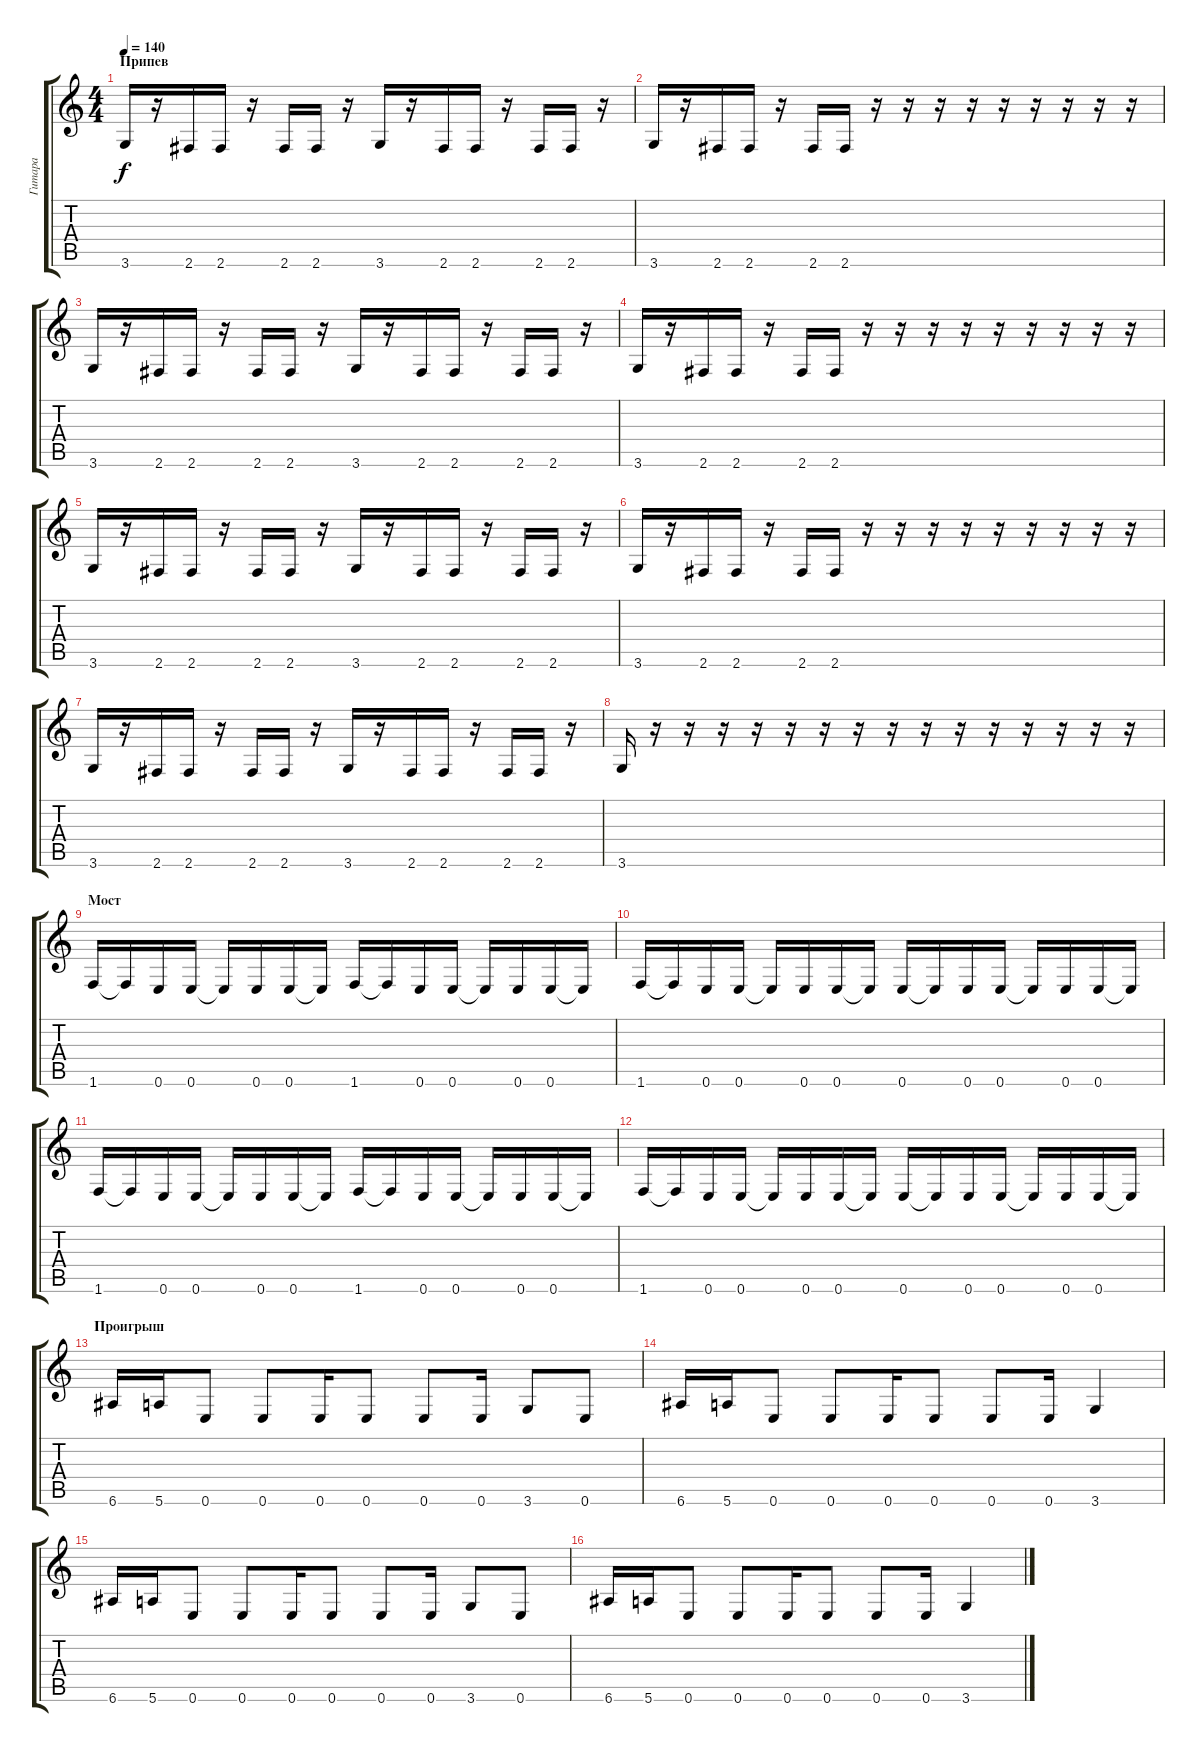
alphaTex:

\track ("Гитара" "Гитара") {instrument distortionguitar}
\staff {score tabs}
\tuning (E4 B3 G3 D3 A2 E2) {hide}
\ts (4 4)
\section ("" "Припев")
\tempo 140
\clef g2
\ks c
3.6.16{dy f} r.16 2.6.16 2.6.16 r.16 2.6.16 2.6.16 r.16 3.6.16 r.16 2.6.16 2.6.16 r.16 2.6.16 2.6.16 r.16 |
3.6.16 r.16 2.6.16 2.6.16 r.16 2.6.16 2.6.16 r.16 r.16 r.16 r.16 r.16 r.16 r.16 r.16 r.16 |
3.6.16 r.16 2.6.16 2.6.16 r.16 2.6.16 2.6.16 r.16 3.6.16 r.16 2.6.16 2.6.16 r.16 2.6.16 2.6.16 r.16 |
3.6.16 r.16 2.6.16 2.6.16 r.16 2.6.16 2.6.16 r.16 r.16 r.16 r.16 r.16 r.16 r.16 r.16 r.16 |
3.6.16 r.16 2.6.16 2.6.16 r.16 2.6.16 2.6.16 r.16 3.6.16 r.16 2.6.16 2.6.16 r.16 2.6.16 2.6.16 r.16 |
3.6.16 r.16 2.6.16 2.6.16 r.16 2.6.16 2.6.16 r.16 r.16 r.16 r.16 r.16 r.16 r.16 r.16 r.16 |
3.6.16 r.16 2.6.16 2.6.16 r.16 2.6.16 2.6.16 r.16 3.6.16 r.16 2.6.16 2.6.16 r.16 2.6.16 2.6.16 r.16 |
3.6.16 r.16 r.16 r.16 r.16 r.16 r.16 r.16 r.16 r.16 r.16 r.16 r.16 r.16 r.16 r.16 |
\section ("" "Мост")
1.6.16 1.6{t}.16 0.6.16 0.6.16 0.6{t}.16 0.6.16 0.6.16 0.6{t}.16 1.6.16 1.6{t}.16 0.6.16 0.6.16 0.6{t}.16 0.6.16 0.6.16 0.6{t}.16 |
1.6.16 1.6{t}.16 0.6.16 0.6.16 0.6{t}.16 0.6.16 0.6.16 0.6{t}.16 0.6.16 0.6{t}.16 0.6.16 0.6.16 0.6{t}.16 0.6.16 0.6.16 0.6{t}.16 |
1.6.16 1.6{t}.16 0.6.16 0.6.16 0.6{t}.16 0.6.16 0.6.16 0.6{t}.16 1.6.16 1.6{t}.16 0.6.16 0.6.16 0.6{t}.16 0.6.16 0.6.16 0.6{t}.16 |
1.6.16 1.6{t}.16 0.6.16 0.6.16 0.6{t}.16 0.6.16 0.6.16 0.6{t}.16 0.6.16 0.6{t}.16 0.6.16 0.6.16 0.6{t}.16 0.6.16 0.6.16 0.6{t}.16 |
\section ("" "Проигрыш")
6.6.16 5.6.16 0.6.8 0.6.8 0.6.16 0.6.8 0.6.8 0.6.16 3.6.8 0.6.8 |
6.6.16 5.6.16 0.6.8 0.6.8 0.6.16 0.6.8 0.6.8 0.6.16 3.6.4 |
6.6.16 5.6.16 0.6.8 0.6.8 0.6.16 0.6.8 0.6.8 0.6.16 3.6.8 0.6.8 |
6.6.16 5.6.16 0.6.8 0.6.8 0.6.16 0.6.8 0.6.8 0.6.16 3.6.4
